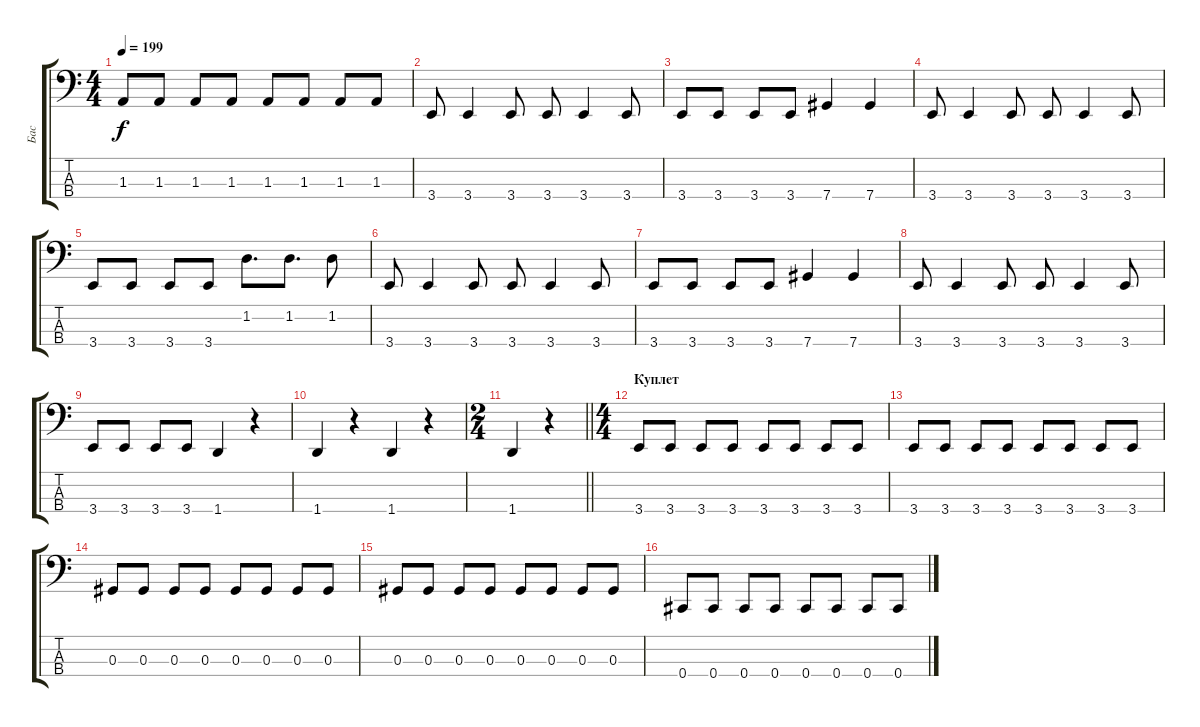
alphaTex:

\track ("Бас" "Бас") {instrument electricbassfinger}
\staff {score tabs}
\tuning (Gb2 Db2 Ab1 Db1) {hide}
\ts (4 4)
\tempo 199
\clef f4
\ks c
1.3.8{dy f} 1.3.8 1.3.8 1.3.8 1.3.8 1.3.8 1.3.8 1.3.8 |
3.4.8 3.4.4 3.4.8 3.4.8 3.4.4 3.4.8 |
3.4.8 3.4.8 3.4.8 3.4.8 7.4.4 7.4.4 |
3.4.8 3.4.4 3.4.8 3.4.8 3.4.4 3.4.8 |
3.4.8 3.4.8 3.4.8 3.4.8 1.2.8{d} 1.2.8{d} 1.2.8 |
3.4.8 3.4.4 3.4.8 3.4.8 3.4.4 3.4.8 |
3.4.8 3.4.8 3.4.8 3.4.8 7.4.4 7.4.4 |
3.4.8 3.4.4 3.4.8 3.4.8 3.4.4 3.4.8 |
3.4.8 3.4.8 3.4.8 3.4.8 1.4.4 r.4 |
1.4.4 r.4 1.4.4 r.4 |
\ts (2 4)
\barLineRight lightlight
1.4.4 r.4 |
\ts (4 4)
\section ("" "Куплет")
3.4.8 3.4.8 3.4.8 3.4.8 3.4.8 3.4.8 3.4.8 3.4.8 |
3.4.8 3.4.8 3.4.8 3.4.8 3.4.8 3.4.8 3.4.8 3.4.8 |
0.3.8 0.3.8 0.3.8 0.3.8 0.3.8 0.3.8 0.3.8 0.3.8 |
0.3.8 0.3.8 0.3.8 0.3.8 0.3.8 0.3.8 0.3.8 0.3.8 |
0.4.8 0.4.8 0.4.8 0.4.8 0.4.8 0.4.8 0.4.8 0.4.8
